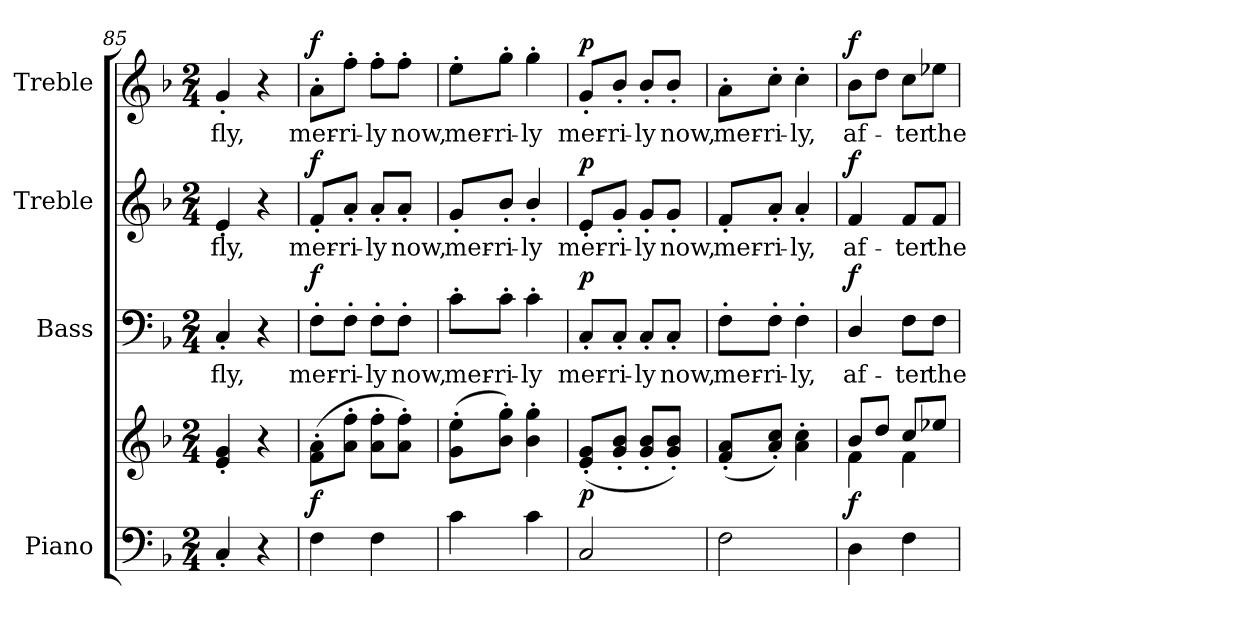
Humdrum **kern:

**kern	**kern	**dynam	**kern	**text	**dynam	**kern	**text	**dynam	**kern	**text	**dynam
*part4	*part4	*part4	*part3	*part3	*part3	*part2	*part2	*part2	*part1	*part1	*part1
*staff5	*staff4	*staff4/5	*staff3	*staff3	*staff3	*staff2	*staff2	*staff2	*staff1	*staff1	*staff1
*I"Piano	*	*	*I"Bass	*	*	*I"Treble	*	*	*I"Treble	*	*
*I'Pno.	*	*	*I'B.	*	*	*	*	*	*	*	*
*clefF4	*clefG2	*	*clefF4	*	*	*clefG2	*	*	*clefG2	*	*
*k[b-]	*k[b-]	*	*k[b-]	*	*	*k[b-]	*	*	*k[b-]	*	*
*F:	*F:	*	*F:	*	*	*F:	*	*	*F:	*	*
*M2/4	*M2/4	*	*M2/4	*	*	*M2/4	*	*	*M2/4	*	*
=85	=85	=85	=85	=85	=85	=85	=85	=85	=85	=85	=85
!	!	!	!	!LO:LY:b:color=#000000	!	!	!	!	!	!	!
!	!	!	!	!	!	!	!LO:LY:b:color=#000000	!	!	!	!
!	!	!	!	!	!	!	!	!	!	!LO:LY:b:color=#000000	!
4C'i/	4ei/' 4gi'	.	4C'i/	fly,	.	4e'i/	fly,	.	4g'i/	fly,	.
4r	4r	.	4r	.	.	4r	.	.	4r	.	.
=86	=86	=86	=86	=86	=86	=86	=86	=86	=86	=86	=86
!	!	!	!	!LO:LY:b:color=#000000	!	!	!	!	!	!	!
!	!	!	!	!	!	!	!LO:LY:b:color=#000000	!	!	!	!
!	!	!	!	!	!	!	!	!	!	!LO:LY:b:color=#000000	!
4Fi\	(8fi'\ 8ai'\L	f	8F'i\L	mer-	f	8f'i/L	mer-	f	8a'i\L	mer-	f
!	!	!	!	!LO:LY:b:color=#000000	!	!	!	!	!	!	!
!	!	!	!	!	!	!	!LO:LY:b:color=#000000	!	!	!	!
!	!	!	!	!	!	!	!	!	!	!LO:LY:b:color=#000000	!
.	8ai'\ 8ffi'\J	.	8F'i\J	-ri-	.	8a'i/J	-ri-	.	8ff'i\J	-ri-	.
!	!	!	!	!LO:LY:b:color=#000000	!	!	!	!	!	!	!
!	!	!	!	!	!	!	!LO:LY:b:color=#000000	!	!	!	!
!	!	!	!	!	!	!	!	!	!	!LO:LY:b:color=#000000	!
4Fi\	8ai'\ 8ffi'\L	.	8F'i\L	-ly	.	8a'i/L	-ly	.	8ff'i\L	-ly	.
!	!	!	!	!LO:LY:b:color=#000000	!	!	!	!	!	!	!
!	!	!	!	!	!	!	!LO:LY:b:color=#000000	!	!	!	!
!	!	!	!	!	!	!	!	!	!	!LO:LY:b:color=#000000	!
.	8ai'\ 8ffi'\J)	.	8F'i\J	now,	.	8a'i/J	now,	.	8ff'i\J	now,	.
=87	=87	=87	=87	=87	=87	=87	=87	=87	=87	=87	=87
!	!	!	!	!LO:LY:b:color=#000000	!	!	!	!	!	!	!
!	!	!	!	!	!	!	!LO:LY:b:color=#000000	!	!	!	!
!	!	!	!	!	!	!	!	!	!	!LO:LY:b:color=#000000	!
4ci\	(8gi'\ 8eei'\L	.	8c'i\L	mer-	.	8g'i/L	mer-	.	8ee'i\L	mer-	.
!	!	!	!	!LO:LY:b:color=#000000	!	!	!	!	!	!	!
!	!	!	!	!	!	!	!LO:LY:b:color=#000000	!	!	!	!
!	!	!	!	!	!	!	!	!	!	!LO:LY:b:color=#000000	!
.	8b-i'\ 8ggi'\J)	.	8c'i\J	-ri-	.	8b-'i/J	-ri-	.	8gg'i\J	-ri-	.
!	!	!	!	!LO:LY:b:color=#000000	!	!	!	!	!	!	!
!	!	!	!	!	!	!	!LO:LY:b:color=#000000	!	!	!	!
!	!	!	!	!	!	!	!	!	!	!LO:LY:b:color=#000000	!
4ci\	4b-i\' 4ggi'	.	4c'i\	-ly	.	4b-'i/	-ly	.	4gg'i\	-ly	.
!!LO:PB:g=z
=88	=88	=88	=88	=88	=88	=88	=88	=88	=88	=88	=88
!	!	!	!	!LO:LY:b:color=#000000	!	!	!	!	!	!	!
!	!	!	!	!	!	!	!LO:LY:b:color=#000000	!	!	!	!
!	!	!	!	!	!	!	!	!	!	!LO:LY:b:color=#000000	!
2Ci/	(8ei'/ 8gi'/L	p	8C'i/L	mer-	p	8e'i/L	mer-	p	8g'i/L	mer-	p
!	!	!	!	!LO:LY:b:color=#000000	!	!	!	!	!	!	!
!	!	!	!	!	!	!	!LO:LY:b:color=#000000	!	!	!	!
!	!	!	!	!	!	!	!	!	!	!LO:LY:b:color=#000000	!
.	8gi'/ 8b-i'/J	.	8C'i/J	-ri-	.	8g'i/J	-ri-	.	8b-'i/J	-ri-	.
!	!	!	!	!LO:LY:b:color=#000000	!	!	!	!	!	!	!
!	!	!	!	!	!	!	!LO:LY:b:color=#000000	!	!	!	!
!	!	!	!	!	!	!	!	!	!	!LO:LY:b:color=#000000	!
.	8gi'/ 8b-i'/L	.	8C'i/L	-ly	.	8g'i/L	-ly	.	8b-'i/L	-ly	.
!	!	!	!	!LO:LY:b:color=#000000	!	!	!	!	!	!	!
!	!	!	!	!	!	!	!LO:LY:b:color=#000000	!	!	!	!
!	!	!	!	!	!	!	!	!	!	!LO:LY:b:color=#000000	!
.	8gi'/ 8b-i'/J)	.	8C'i/J	now,	.	8g'i/J	now,	.	8b-'i/J	now,	.
=89	=89	=89	=89	=89	=89	=89	=89	=89	=89	=89	=89
!	!	!	!	!LO:LY:b:color=#000000	!	!	!	!	!	!	!
!	!	!	!	!	!	!	!LO:LY:b:color=#000000	!	!	!	!
!	!	!	!	!	!	!	!	!	!	!LO:LY:b:color=#000000	!
2Fi\	(8fi'/ 8ai'/L	.	8F'i\L	mer-	.	8f'i/L	mer-	.	8a'i\L	mer-	.
!	!	!	!	!LO:LY:b:color=#000000	!	!	!	!	!	!	!
!	!	!	!	!	!	!	!LO:LY:b:color=#000000	!	!	!	!
!	!	!	!	!	!	!	!	!	!	!LO:LY:b:color=#000000	!
.	8ai'/ 8cci'/J)	.	8F'i\J	-ri-	.	8a'i/J	-ri-	.	8cc'i\J	-ri-	.
!	!	!	!	!LO:LY:b:color=#000000	!	!	!	!	!	!	!
!	!	!	!	!	!	!	!LO:LY:b:color=#000000	!	!	!	!
!	!	!	!	!	!	!	!	!	!	!LO:LY:b:color=#000000	!
.	4ai\' 4cci'	.	4F'i\	-ly,	.	4a'i/	-ly,	.	4cc'i\	-ly,	.
=90	=90	=90	=90	=90	=90	=90	=90	=90	=90	=90	=90
*	*^	*	*	*	*	*	*	*	*	*	*
!	!	!	!	!	!LO:LY:b:color=#000000	!	!	!	!	!	!	!
!	!	!	!	!	!	!	!	!LO:LY:b:color=#000000	!	!	!	!
!	!	!	!	!	!	!	!	!	!	!	!LO:LY:b:color=#000000	!
4Di\	8b-i/L	4fi\	f	4Di/	af-	f	4fi/	af-	f	8b-i\L	af-	f
.	8ddi/J	.	.	.	.	.	.	.	.	8ddi\J	.	.
!	!	!	!	!	!LO:LY:b:color=#000000	!	!	!	!	!	!	!
!	!	!	!	!	!	!	!	!LO:LY:b:color=#000000	!	!	!	!
!	!	!	!	!	!	!	!	!	!	!	!LO:LY:b:color=#000000	!
4Fi\	8cci/L	4fi\	.	8Fi\L	-ter	.	8fi/L	-ter	.	8cci\L	-ter	.
!	!	!	!	!	!LO:LY:b:color=#000000	!	!	!	!	!	!	!
!	!	!	!	!	!	!	!	!LO:LY:b:color=#000000	!	!	!	!
!	!	!	!	!	!	!	!	!	!	!	!LO:LY:b:color=#000000	!
.	8ee-Xi/J	.	.	8Fi\J	the	.	8fi/J	the	.	8ee-Xi\J	the	.
*	*v	*v	*	*	*	*	*	*	*	*	*	*
=	=	=	=	=	=	=	=	=	=	=	=
*-	*-	*-	*-	*-	*-	*-	*-	*-	*-	*-	*-
